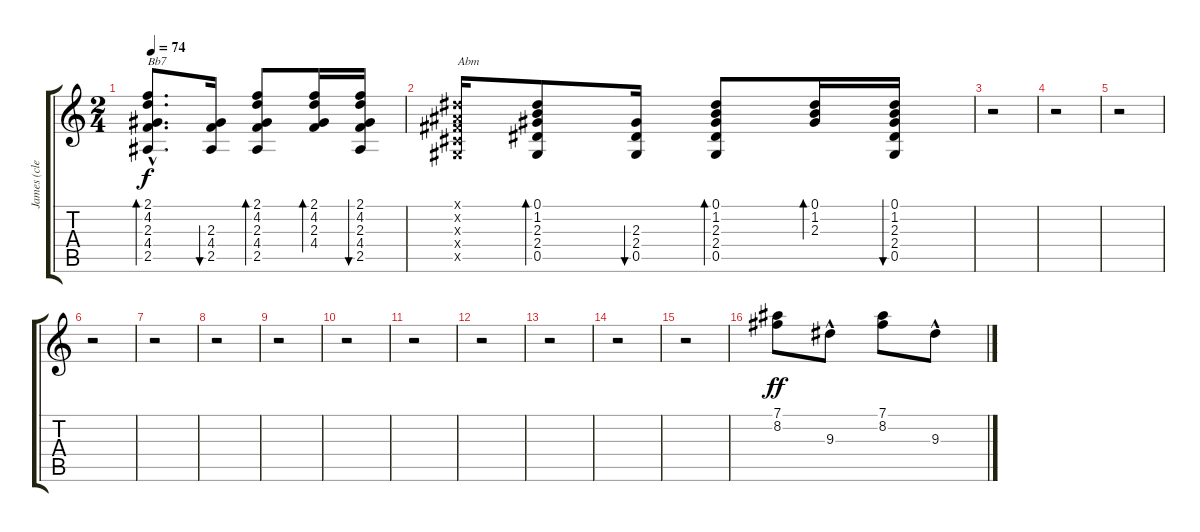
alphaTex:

\track ("James (clean)" "James (cle") {instrument electricguitarjazz}
\staff {score tabs}
\tuning (Eb4 Bb3 Gb3 Db3 Ab2 Eb2) {hide}
\ts (2 4)
\tempo 74
\clef g2
\ks c
(2.1{hac} 4.2{hac} 2.3{hac} 4.4{hac} 2.5{hac}).8{d bd 60 txt "Bb7" dy f} (2.3 4.4 2.5).16{bu 60} (2.1 4.2 2.3 4.4 2.5).8{bd 60} (2.1 4.2 2.3 4.4).16{bd 60} (2.1 4.2 2.3 4.4 2.5).16{bu 60} |
(0.1{x} 0.2{x} 0.3{x} 0.4{x} 0.5{x}).16{txt "Abm"} (0.1 1.2 2.3 2.4 0.5).8{bd 60} (2.3 2.4 0.5).16{bu 60} (0.1 1.2 2.3 2.4 0.5).8{bd 60} (0.1 1.2 2.3).16{bd 60} (0.1 1.2 2.3 2.4 0.5).16{bu 60} |
r.2 |
r.2 |
r.2 |
r.2 |
r.2 |
r.2 |
r.2 |
r.2 |
r.2 |
r.2 |
r.2 |
r.2 |
r.2 |
(7.1 8.2).8{dy ff} 9.3{hac}.8 (7.1 8.2).8 9.3{hac}.8
